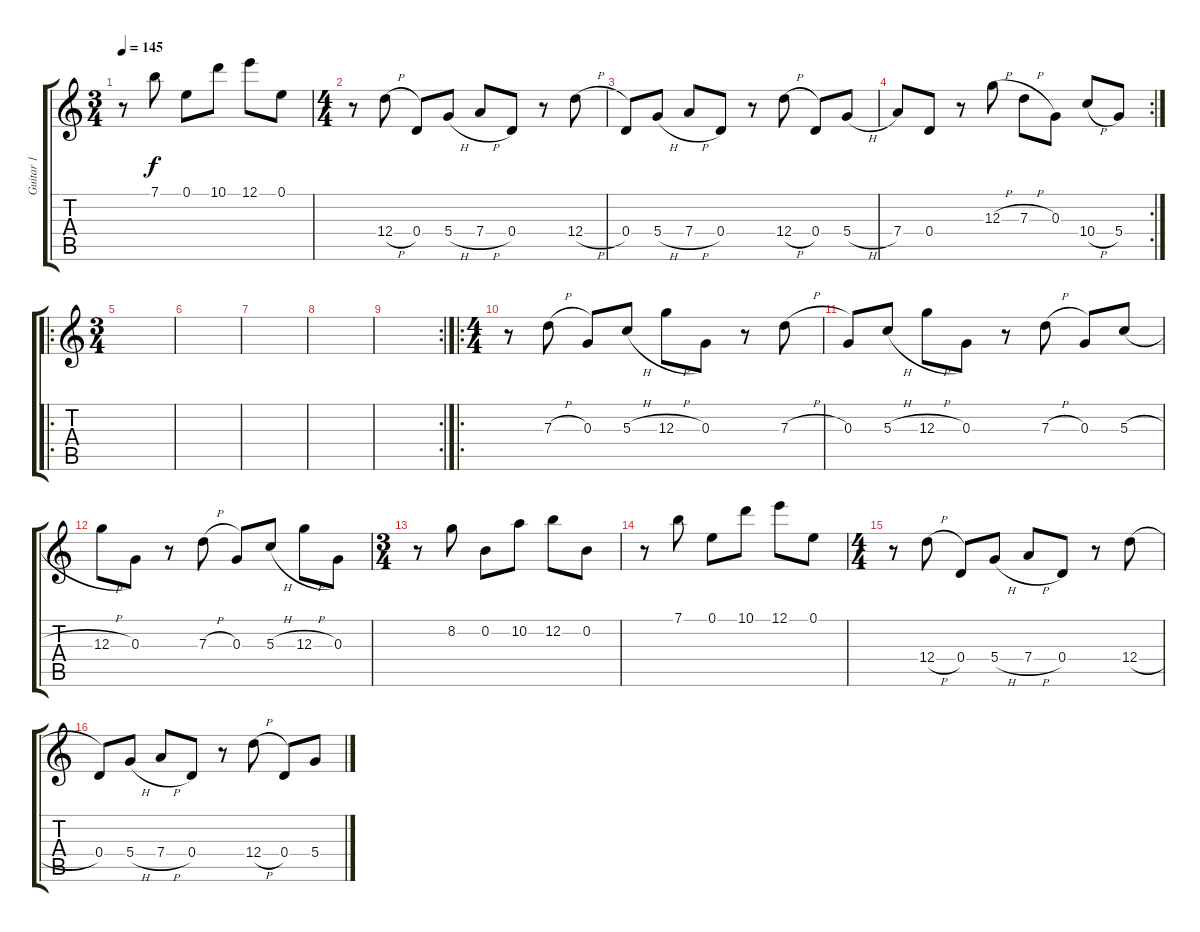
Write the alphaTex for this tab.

\track ("Guitar 1" "Guitar 1") {instrument electricguitarclean}
\staff {score tabs}
\tuning (E4 B3 G3 D3 A2 D2) {hide}
\ts (3 4)
\tempo 145
\clef g2
\ks c
r.8{dy f} 7.1.8 0.1.8 10.1.8 12.1.8 0.1.8 |
\ts (4 4)
r.8 12.4{h}.8 0.4.8 5.4{h}.8 7.4{h}.8 0.4.8 r.8 12.4{h}.8 |
0.4.8 5.4{h}.8 7.4{h}.8 0.4.8 r.8 12.4{h}.8 0.4.8 5.4{h}.8 |
\rc 2
7.4.8 0.4.8 r.8 12.3{h}.8 7.3{h}.8 0.3.8 10.4{h}.8 5.4.8 |
\ro
\ts (3 4)
|
|
|
|
\rc 2
|
\ro
\ts (4 4)
r.8 7.3{h}.8 0.3.8 5.3{h}.8 12.3{h}.8 0.3.8 r.8 7.3{h}.8 |
0.3.8 5.3{h}.8 12.3{h}.8 0.3.8 r.8 7.3{h}.8 0.3.8 5.3{h}.8 |
12.3{h}.8 0.3.8 r.8 7.3{h}.8 0.3.8 5.3{h}.8 12.3{h}.8 0.3.8 |
\ts (3 4)
r.8 8.2.8 0.2.8 10.2.8 12.2.8 0.2.8 |
r.8 7.1.8 0.1.8 10.1.8 12.1.8 0.1.8 |
\ts (4 4)
r.8 12.4{h}.8 0.4.8 5.4{h}.8 7.4{h}.8 0.4.8 r.8 12.4{h}.8 |
0.4.8 5.4{h}.8 7.4{h}.8 0.4.8 r.8 12.4{h}.8 0.4.8 5.4{h}.8
